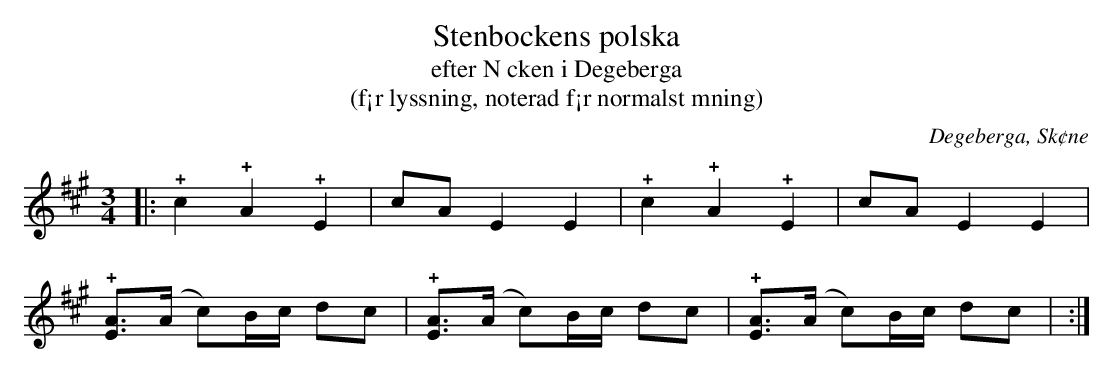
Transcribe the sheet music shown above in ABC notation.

X:1
T:Stenbockens polska
T:efter N cken i Degeberga
T:(f¡r lyssning, noterad f¡r normalst mning)
O:Degeberga, Sk¢ne
M:3/4
Q:100
K:A
[L:1/4]|: !+!c !+!A !+!E | c/A/ E E | !+!c !+!A !+!E | c/A/ E E |
[L:1/8] !+![EA]>(A c)B/c/ dc | !+![EA]>(A c)B/c/ dc | !+![EA]>(A c)B/c/ dc | :|
